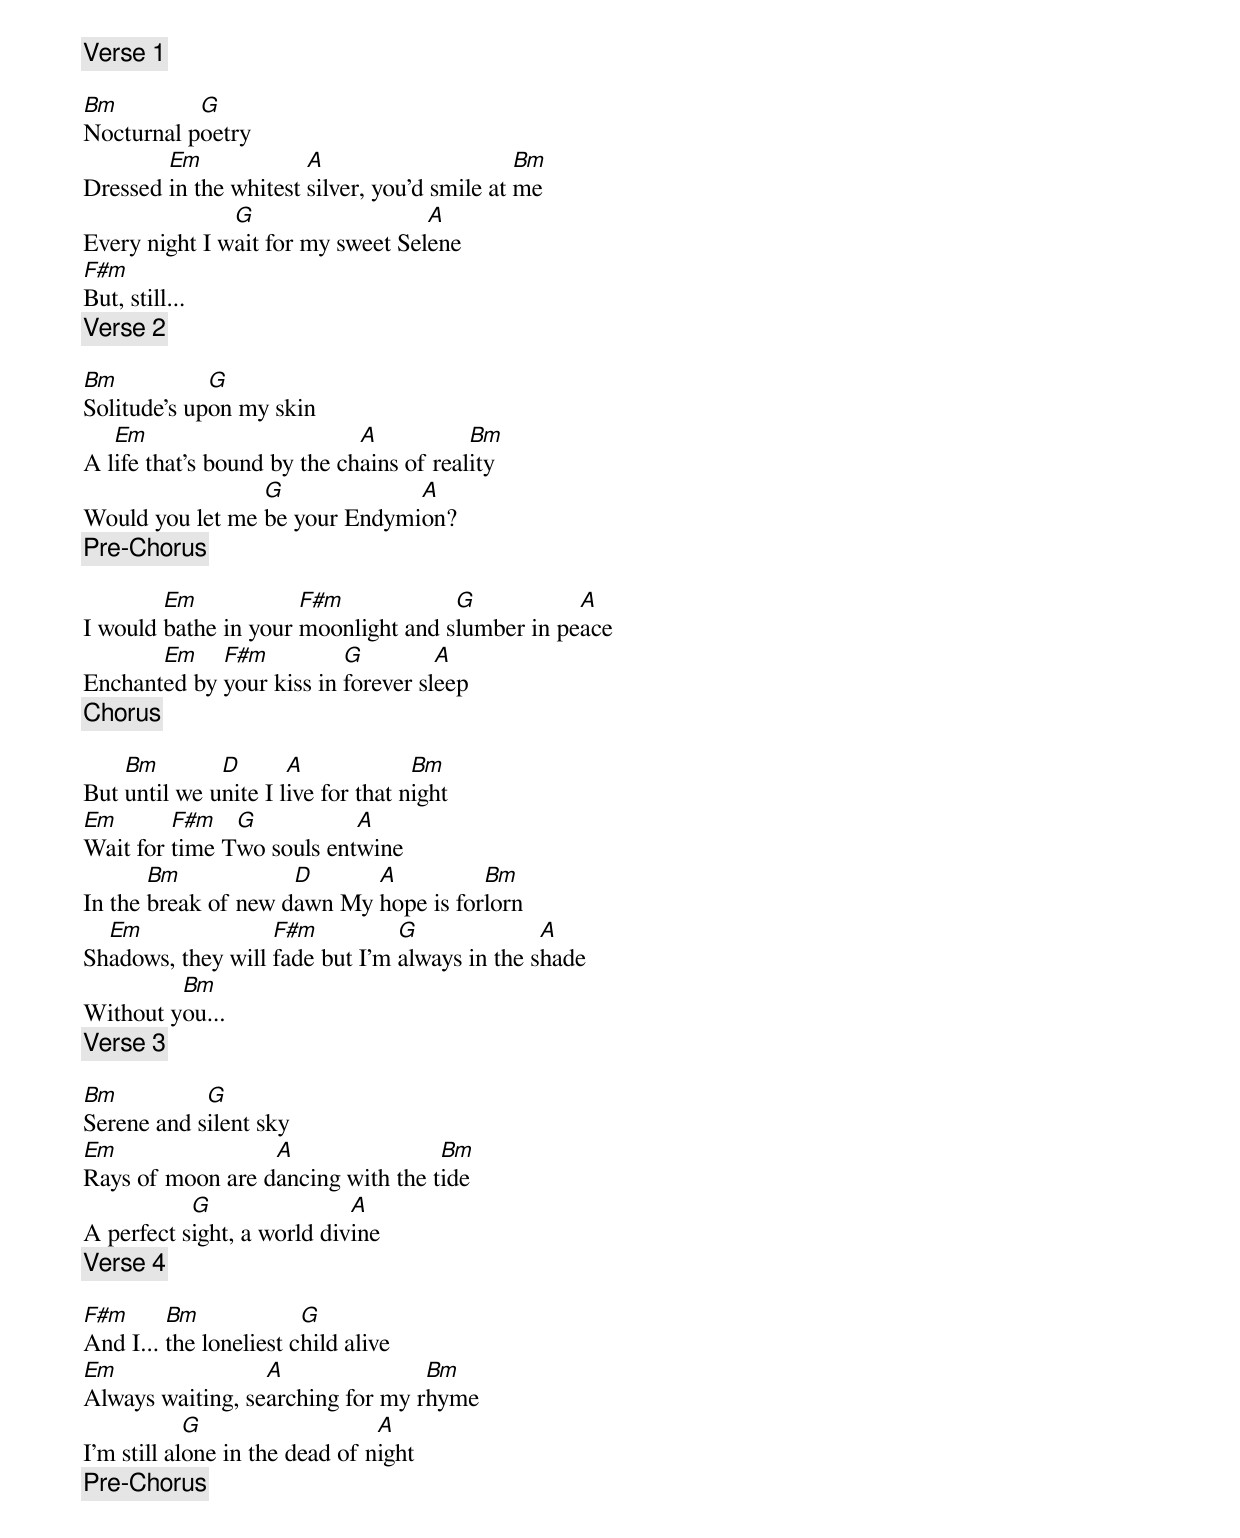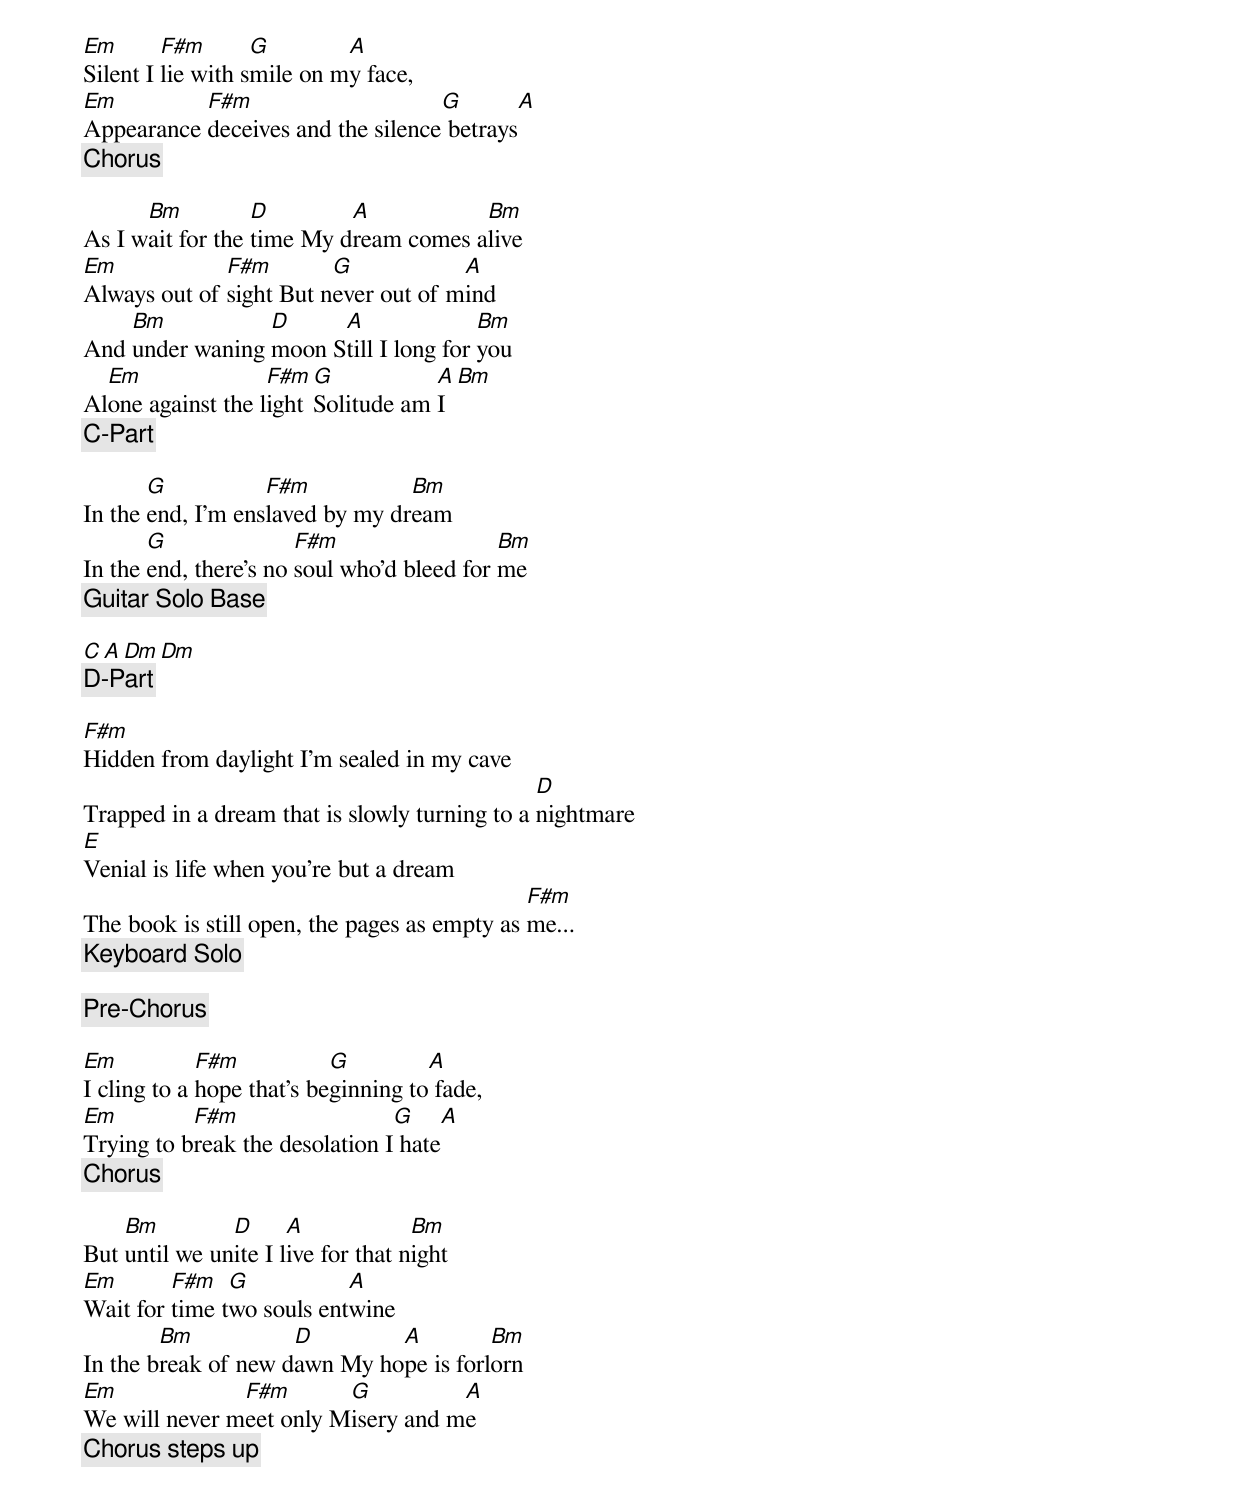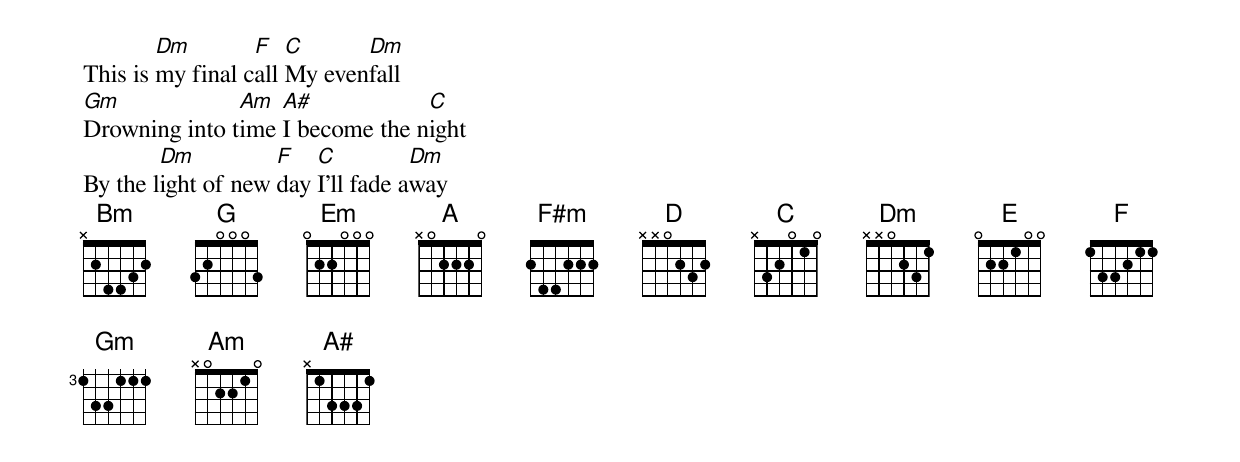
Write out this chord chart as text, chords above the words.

[Verse 1]

Bm         G
Nocturnal poetry
        Em             A                      Bm
Dressed in the whitest silver, you'd smile at me
               G                   A
Every night I wait for my sweet Selene
F#m
But, still...
[Verse 2]

Bm           G
Solitude's upon my skin
   Em                        A           Bm
A life that's bound by the chains of reality
                 G             A
Would you let me be your Endymion?
[Pre-Chorus]

        Em            F#m            G           A
I would bathe in your moonlight and slumber in peace
       Em    F#m          G         A
Enchanted by your kiss in forever sleep
[Chorus]

    Bm        D       A             Bm
But until we unite I live for that night
Em       F#m   G           A
Wait for time Two souls entwine
       Bm            D      A          Bm
In the break of new dawn My hope is forlorn
  Em               F#m          G              A
Shadows, they will fade but I'm always in the shade
         Bm
Without you...
[Verse 3]

Bm          G
Serene and silent sky
Em                A                Bm
Rays of moon are dancing with the tide
           G                A
A perfect sight, a world divine
[Verse 4]

F#m      Bm             G
And I... the loneliest child alive
Em                A               Bm
Always waiting, searching for my rhyme
            G                   A
I'm still alone in the dead of night
[Pre-Chorus]

Em       F#m       G        A
Silent I lie with smile on my face,
Em         F#m                     G          A
Appearance deceives and the silence betrays
[Chorus]

      Bm          D        A           Bm
As I wait for the time My dream comes alive
Em            F#m        G            A
Always out of sight But never out of mind
    Bm           D     A               Bm
And under waning moon Still I long for you
  Em               F#m  G           A  Bm
Alone against the light Solitude am I
[C-Part]

       G           F#m           Bm
In the end, I'm enslaved by my dream
       G               F#m                  Bm
In the end, there's no soul who'd bleed for me
[Guitar Solo Base]

C A Dm Dm
[D-Part]

F#m
Hidden from daylight I'm sealed in my cave
                                               D
Trapped in a dream that is slowly turning to a nightmare
E
Venial is life when you're but a dream
                                              F#m
The book is still open, the pages as empty as me...
[Keyboard Solo]

[Pre-Chorus]

Em           F#m           G         A
I cling to a hope that's beginning to fade,
Em         F#m                  G        A
Trying to break the desolation I hate
[Chorus]

    Bm         D      A             Bm
But until we unite I live for that night
Em       F#m   G           A
Wait for time two souls entwine
        Bm           D        A         Bm
In the break of new dawn My hope is forlorn
Em             F#m       G          A
We will never meet only Misery and me
[Chorus steps up]

        Dm        F   C      Dm
This is my final call My evenfall
Gm             Am  A#            C
Drowning into time I become the night
        Dm          F   C          Dm
By the light of new day I'll fade away
